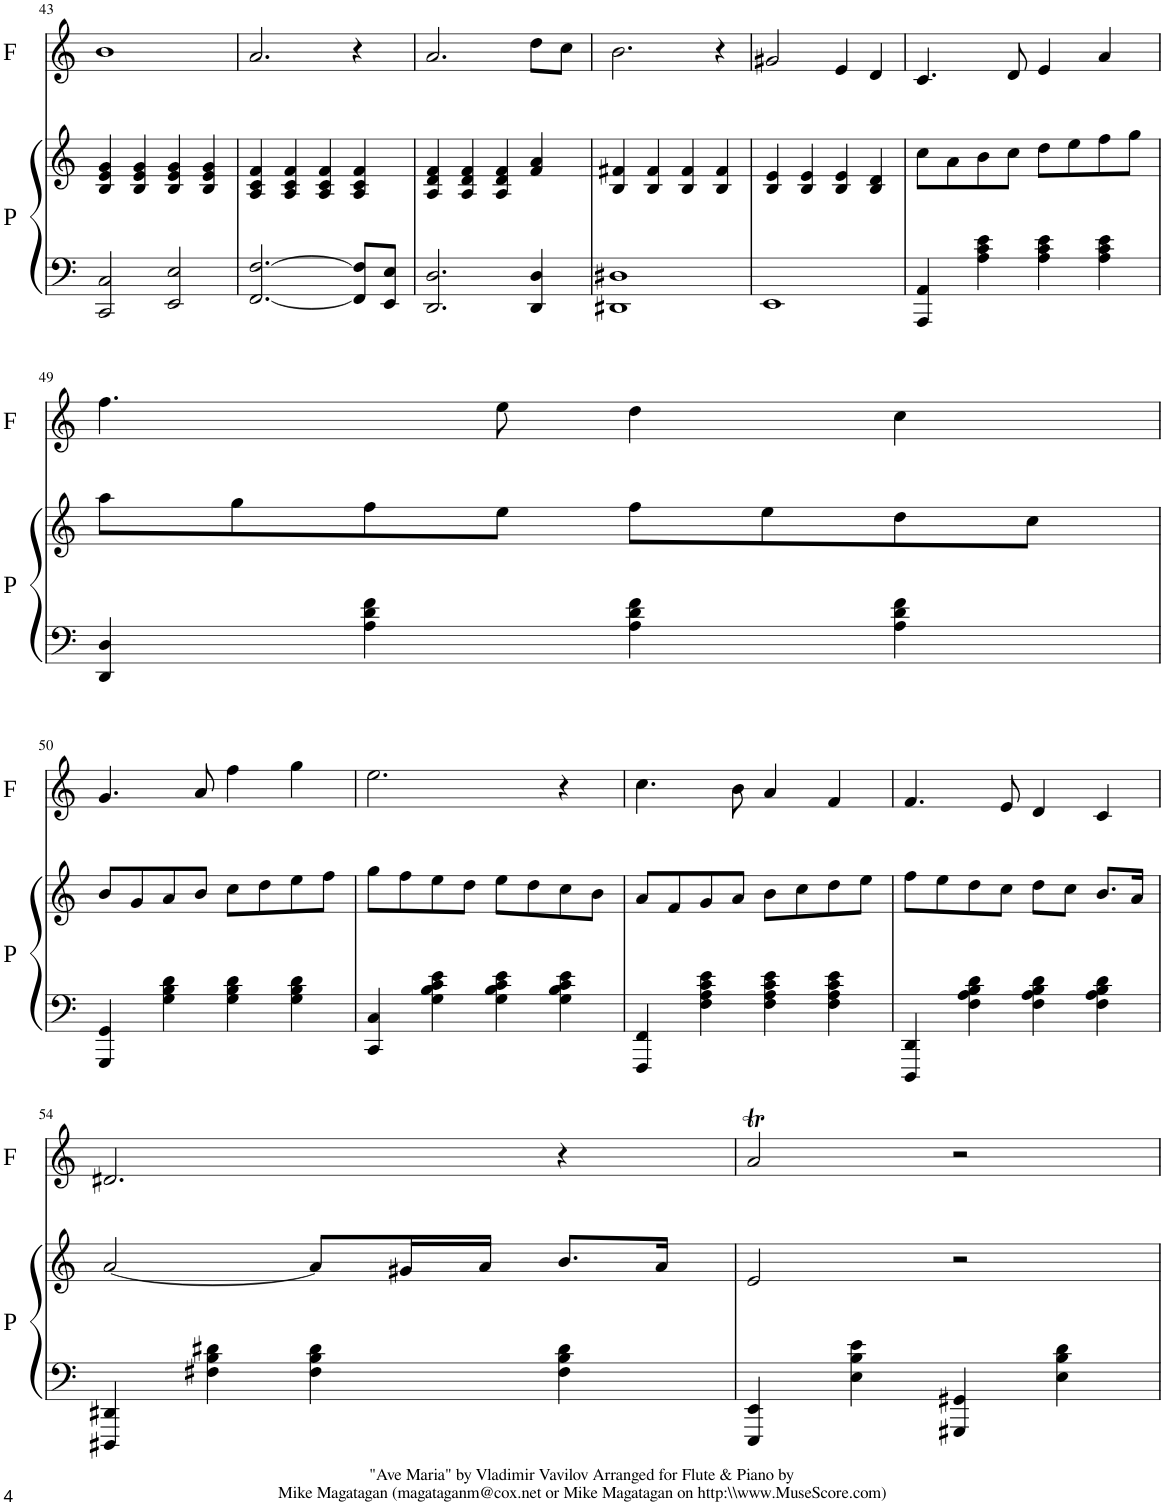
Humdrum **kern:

**kern	**kern	**kern
*part2	*part2	*part1
*staff3	*staff2	*staff1
*I"Piano	*	*I"Flute
*I'P	*	*I'F
!!LO:PB:g=z
*clefF4	*clefG2	*clefG2
*k[]	*k[]	*k[]
*M4/4	*M4/4	*M4/4
=43	=43	=43
2CC/ 2C/	4B/ 4e/ 4g/	1b
.	4B/ 4e/ 4g/	.
2EE/ 2E/	4B/ 4e/ 4g/	.
.	4B/ 4e/ 4g/	.
=44	=44	=44
[2.FF/ [2.F/	4A/ 4c/ 4f/	2.a/
.	4A/ 4c/ 4f/	.
.	4A/ 4c/ 4f/	.
8FF/] 8F/]L	4A/ 4c/ 4f/	4r
8EE/ 8E/J	.	.
=45	=45	=45
2.DD/ 2.D/	4A/ 4d/ 4f/	2.a/
.	4A/ 4d/ 4f/	.
.	4A/ 4d/ 4f/	.
4DD/ 4D/	4f/ 4a/	8dd\L
.	.	8cc\J
=46	=46	=46
1DD#X 1D#X	4B/ 4f#X/	2.b\
.	4B/ 4f#/	.
.	4B/ 4f#/	.
.	4B/ 4f#/	4r
=47	=47	=47
1EE	4B/ 4e/	2g#X/
.	4B/ 4e/	.
.	4B/ 4e/	4e/
.	4B/ 4d/	4d/
=48	=48	=48
4AAA/ 4AA/	8cc\L	4.c/
.	8a\	.
4A\ 4c\ 4e\	8b\	.
.	8cc\J	8d/
4A\ 4c\ 4e\	8dd\L	4e/
.	8ee\	.
4A\ 4c\ 4e\	8ff\	4a/
.	8gg\J	.
!!LO:LB:g=z
=49	=49	=49
4DD/ 4D/	8aa\L	4.ff\
.	8gg\	.
4A\ 4d\ 4f\	8ff\	.
.	8ee\J	8ee\
4A\ 4d\ 4f\	8ff\L	4dd\
.	8ee\	.
4A\ 4d\ 4f\	8dd\	4cc\
.	8cc\J	.
!!LO:LB:g=z
=50	=50	=50
4GGG/ 4GG/	8b/L	4.g/
.	8g/	.
4G\ 4B\ 4d\	8a/	.
.	8b/J	8a/
4G\ 4B\ 4d\	8cc\L	4ff\
.	8dd\	.
4G\ 4B\ 4d\	8ee\	4gg\
.	8ff\J	.
=51	=51	=51
4CC/ 4C/	8gg\L	2.ee\
.	8ff\	.
4G\ 4B\ 4c\ 4e\	8ee\	.
.	8dd\J	.
4G\ 4B\ 4c\ 4e\	8ee\L	.
.	8dd\	.
4G\ 4B\ 4c\ 4e\	8cc\	4r
.	8b\J	.
=52	=52	=52
4FFF/ 4FF/	8a/L	4.cc\
.	8f/	.
4F\ 4A\ 4c\ 4e\	8g/	.
.	8a/J	8b\
4F\ 4A\ 4c\ 4e\	8b\L	4a/
.	8cc\	.
4F\ 4A\ 4c\ 4e\	8dd\	4f/
.	8ee\J	.
=53	=53	=53
4DDD/ 4DD/	8ff\L	4.f/
.	8ee\	.
4F\ 4A\ 4B\ 4d\	8dd\	.
.	8cc\J	8e/
4F\ 4A\ 4B\ 4d\	8dd\L	4d/
.	8cc\J	.
4F\ 4A\ 4B\ 4d\	8.b/L	4c/
.	16a/Jk	.
!!LO:LB:g=z
=54	=54	=54
4DDD#X/ 4DD#X/	[2a/	2.d#X/
4F#X\ 4B\ 4d#X\	.	.
4F#\ 4B\ 4d#\	8a/L]	.
.	16g#X/L	.
.	16a/JJ	.
4F#\ 4B\ 4d#\	8.b/L	4r
.	16a/Jk	.
=55	=55	=55
4EEE/ 4EE/	2e/	2aT/
4E\ 4B\ 4e\	.	.
4GGG#X/ 4GG#X/	2r	2r
4E\ 4B\ 4d\	.	.
=	=	=
*-	*-	*-
